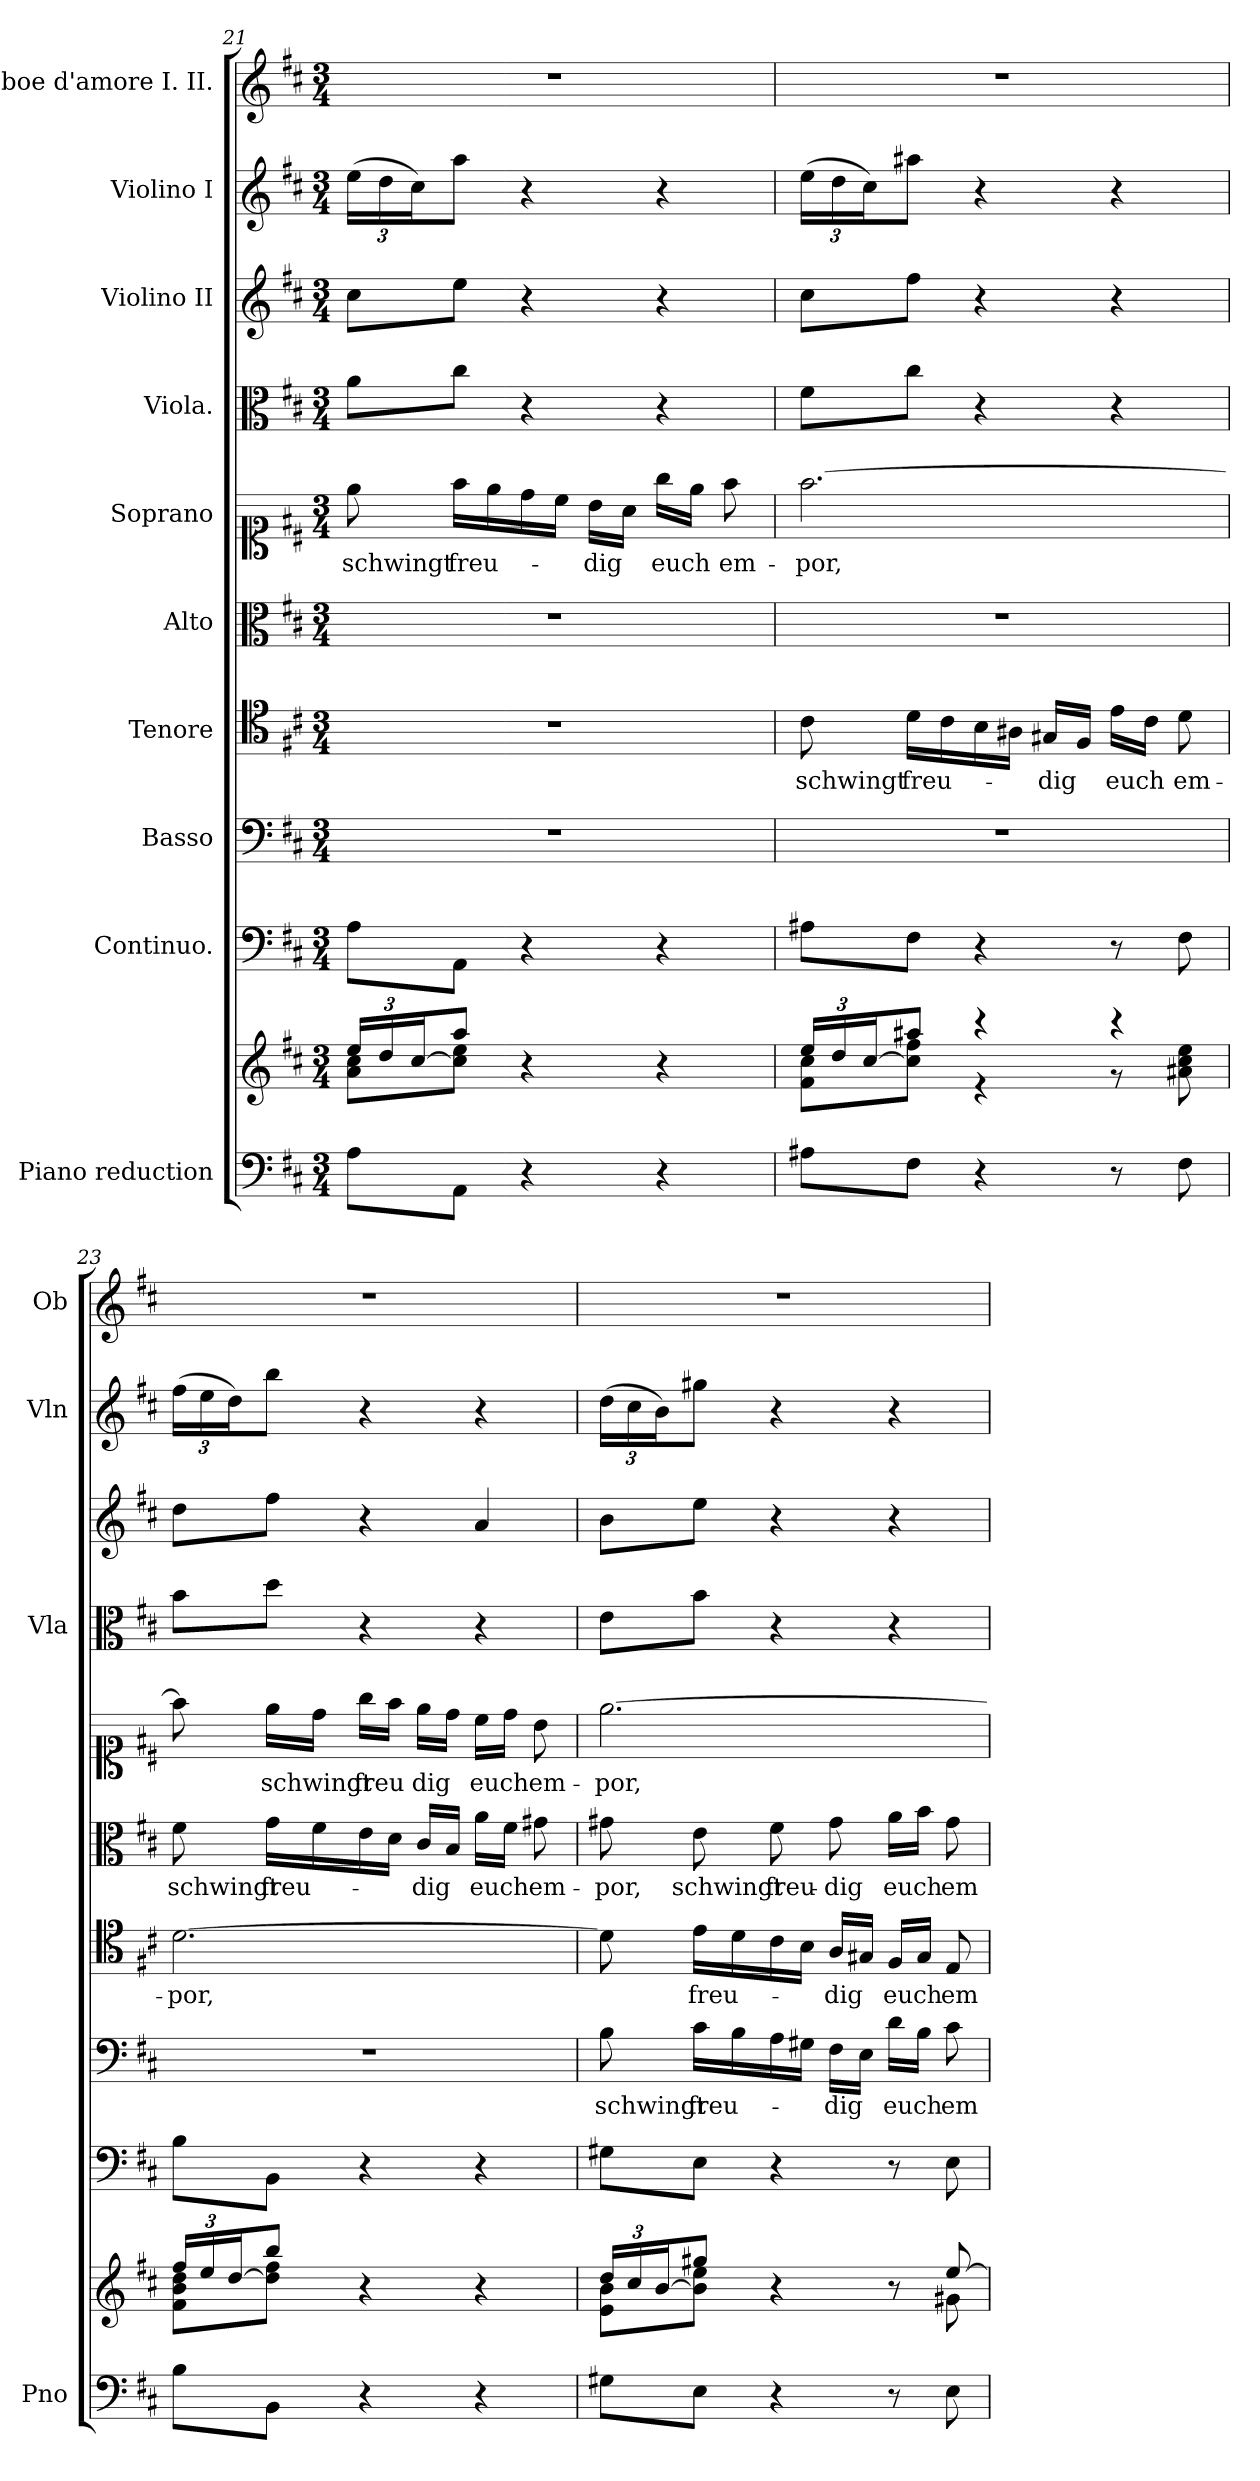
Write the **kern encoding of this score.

**kern	**kern	**kern	**kern	**text	**kern	**text	**kern	**text	**kern	**text	**kern	**kern	**kern	**kern
*part10	*part10	*part9	*part8	*part8	*part7	*part7	*part6	*part6	*part5	*part5	*part4	*part3	*part2	*part1
*staff11	*staff10	*staff9	*staff8	*staff8	*staff7	*staff7	*staff6	*staff6	*staff5	*staff5	*staff4	*staff3	*staff2	*staff1
*I"Piano reduction	*	*I"Continuo.	*I"Basso	*	*I"Tenore	*	*I"Alto	*	*I"Soprano	*	*I"Viola.	*I"Violino II	*I"Violino I	*I"Oboe d'amore I. II.
*I'Pno	*	*	*	*	*	*	*	*	*	*	*I'Vla	*	*I'Vln	*I'Ob
*clefF4	*clefG2	*clefF4	*clefF4	*	*clefC4	*	*clefC3	*	*clefC1	*	*clefC3	*clefG2	*clefG2	*clefG2
*k[f#c#]	*k[f#c#]	*k[f#c#]	*k[f#c#]	*	*k[f#c#]	*	*k[f#c#]	*	*k[f#c#]	*	*k[f#c#]	*k[f#c#]	*k[f#c#]	*k[f#c#]
*M3/4	*M3/4	*M3/4	*M3/4	*	*M3/4	*	*M3/4	*	*M3/4	*	*M3/4	*M3/4	*M3/4	*M3/4
*	*Xbrackettup	*	*	*	*	*	*	*	*	*	*	*	*	*
=21	=21	=21	=21	=21	=21	=21	=21	=21	=21	=21	=21	=21	=21	=21
*	*^	*	*	*	*	*	*	*	*	*	*	*	*	*
!	!	!	!	!	!	!	!	!	!	!	!LO:LY:b	!	!	!	!
*	*	*	*	*	*	*	*	*	*	*	*	*	*	*Xbrackettup	*
8A\L	24ee/LL	8a\ 8cc#\L	8A\L	2.r	.	2.r	.	2.r	.	8ee\	schwingt	8a\L	8cc#\L	(24ee\LL	2.r
.	24dd/	.	.	.	.	.	.	.	.	.	.	.	.	24dd\	.
.	[<24cc#/J	.	.	.	.	.	.	.	.	.	.	.	.	24cc#\J)	.
!	!	!	!	!	!	!	!	!	!	!	!LO:LY:b	!	!	!	!
8AA\J	8aa/J	8cc#\] 8ee\J	8AA\J	.	.	.	.	.	.	16ff#\LL	freu-	8cc#\J	8ee\J	8aa\J	.
.	.	.	.	.	.	.	.	.	.	16ee\	.	.	.	.	.
4r	4r	4ryy	4r	.	.	.	.	.	.	16dd\	.	4r	4r	4r	.
.	.	.	.	.	.	.	.	.	.	16cc#\JJ	.	.	.	.	.
!	!	!	!	!	!	!	!	!	!	!	!LO:LY:b	!	!	!	!
.	.	.	.	.	.	.	.	.	.	16b\LL	dig	.	.	.	.
.	.	.	.	.	.	.	.	.	.	16a\JJ	.	.	.	.	.
!	!	!	!	!	!	!	!	!	!	!	!LO:LY:b	!	!	!	!
4r	4r	4ryy	4r	.	.	.	.	.	.	16gg\LL	euch	4r	4r	4r	.
.	.	.	.	.	.	.	.	.	.	16ee\JJ	.	.	.	.	.
!	!	!	!	!	!	!	!	!	!	!	!LO:LY:b	!	!	!	!
.	.	.	.	.	.	.	.	.	.	8ff#\	em-	.	.	.	.
!!LO:PB:g=z
=22	=22	=22	=22	=22	=22	=22	=22	=22	=22	=22	=22	=22	=22	=22	=22
!	!	!	!	!	!	!	!LO:LY:b	!	!	!	!LO:LY:b	!	!	!	!
8A#X\L	24ee/LL	8f#\ 8cc#\L	8A#X\L	2.r	.	8c#\	schwingt	2.r	.	[2.ff#\	-por,	8f#\L	8cc#\L	(24ee\LL	2.r
.	24dd/	.	.	.	.	.	.	.	.	.	.	.	.	24dd\	.
.	[<24cc#/J	.	.	.	.	.	.	.	.	.	.	.	.	24cc#\J)	.
!	!	!	!	!	!	!	!LO:LY:b	!	!	!	!	!	!	!	!
8F#\J	8aa#X/J	8cc#\] 8ff#\J	8F#\J	.	.	16d\LL	freu-	.	.	.	.	8cc#\J	8ff#\J	8aa#X\J	.
.	.	.	.	.	.	16c#\	.	.	.	.	.	.	.	.	.
4r	4r	4r	4r	.	.	16B\	.	.	.	.	.	4r	4r	4r	.
.	.	.	.	.	.	16A#X\JJ	.	.	.	.	.	.	.	.	.
!	!	!	!	!	!	!	!LO:LY:b	!	!	!	!	!	!	!	!
.	.	.	.	.	.	16G#X/LL	dig	.	.	.	.	.	.	.	.
.	.	.	.	.	.	16F#/JJ	.	.	.	.	.	.	.	.	.
!	!	!	!	!	!	!	!LO:LY:b	!	!	!	!	!	!	!	!
8r	4r	8r	8r	.	.	16e\LL	euch	.	.	.	.	4r	4r	4r	.
.	.	.	.	.	.	16c#\JJ	.	.	.	.	.	.	.	.	.
!	!	!	!	!	!	!	!LO:LY:b	!	!	!	!	!	!	!	!
8F#\	.	8a#X\ 8cc#\ 8ee\	8F#\	.	.	8d\	em-	.	.	.	.	.	.	.	.
=23	=23	=23	=23	=23	=23	=23	=23	=23	=23	=23	=23	=23	=23	=23	=23
!	!	!	!	!	!	!	!LO:LY:b	!	!LO:LY:b	!	!	!	!	!	!
8B\L	24ff#/LL	8f#\ 8b\ 8dd\L	8B\L	2.r	.	[2.d\	-por,	8f#\	-schwingt	8ff#\]	.	8b\L	8dd\L	(24ff#\LL	2.r
.	24ee/	.	.	.	.	.	.	.	.	.	.	.	.	24ee\	.
.	[<24dd/J	.	.	.	.	.	.	.	.	.	.	.	.	24dd\J)	.
!	!	!	!	!	!	!	!	!	!LO:LY:b	!	!LO:LY:b	!	!	!	!
8BB\J	8bb/J	8dd\] 8ff#\J	8BB\J	.	.	.	.	16g\LL	freu-	16ee\LL	schwingt	8dd\J	8ff#\J	8bb\J	.
.	.	.	.	.	.	.	.	16f#\	.	16dd\JJ	.	.	.	.	.
!	!	!	!	!	!	!	!	!	!	!	!LO:LY:b	!	!	!	!
4r	4r	4ryy	4r	.	.	.	.	16e\	.	16gg\LL	freu	4r	4r	4r	.
.	.	.	.	.	.	.	.	16d\JJ	.	16ff#\JJ	.	.	.	.	.
!	!	!	!	!	!	!	!	!	!LO:LY:b	!	!LO:LY:b	!	!	!	!
.	.	.	.	.	.	.	.	16c#/LL	dig	16ee\LL	dig	.	.	.	.
.	.	.	.	.	.	.	.	16B/JJ	.	16dd\JJ	.	.	.	.	.
!	!	!	!	!	!	!	!	!	!LO:LY:b	!	!LO:LY:b	!	!	!	!
4r	4r	4ryy	4r	.	.	.	.	16a\LL	euch	16cc#\LL	euch	4r	4a/	4r	.
.	.	.	.	.	.	.	.	16f#\JJ	.	16dd\JJ	.	.	.	.	.
!	!	!	!	!	!	!	!	!	!LO:LY:b	!	!LO:LY:b	!	!	!	!
.	.	.	.	.	.	.	.	8g#X\	em-	8b\	em-	.	.	.	.
=24	=24	=24	=24	=24	=24	=24	=24	=24	=24	=24	=24	=24	=24	=24	=24
!	!	!	!	!	!LO:LY:b	!	!	!	!LO:LY:b	!	!LO:LY:b	!	!	!	!
8G#X\L	24dd/LL	8e\ 8b\L	8G#X\L	8B\	-schwingt	8d\]	.	8g#X\	por,	[2.ee\	por,	8e\L	8b\L	(24dd\LL	2.r
.	24cc#/	.	.	.	.	.	.	.	.	.	.	.	.	24cc#\	.
.	[<24b/J	.	.	.	.	.	.	.	.	.	.	.	.	24b\J)	.
!	!	!	!	!	!LO:LY:b	!	!LO:LY:b	!	!LO:LY:b	!	!	!	!	!	!
8E\J	8gg#X/J	8b\] 8ee\J	8E\J	16c#\LL	freu-	16e\LL	freu-	8e\	schwingt	.	.	8b\J	8ee\J	8gg#X\J	.
.	.	.	.	16B\	.	16d\	.	.	.	.	.	.	.	.	.
!	!	!	!	!	!	!	!	!	!LO:LY:b	!	!	!	!	!	!
4r	4r	4ryy	4r	16A\	.	16c#\	.	8f#\	freu-	.	.	4r	4r	4r	.
.	.	.	.	16G#X\JJ	.	16B\JJ	.	.	.	.	.	.	.	.	.
!	!	!	!	!	!LO:LY:b	!	!LO:LY:b	!	!LO:LY:b	!	!	!	!	!	!
.	.	.	.	16F#\LL	dig	16A/LL	dig	8g#\	-dig	.	.	.	.	.	.
.	.	.	.	16E\JJ	.	16G#X/JJ	.	.	.	.	.	.	.	.	.
!	!	!	!	!	!LO:LY:b	!	!LO:LY:b	!	!LO:LY:b	!	!	!	!	!	!
8r	8r	8ryy	8r	16d\LL	euch	16F#/LL	euch	16a\LL	euch	.	.	4r	4r	4r	.
.	.	.	.	16B\JJ	.	16G#/JJ	.	16b\JJ	.	.	.	.	.	.	.
!	!	!	!	!	!LO:LY:b	!	!LO:LY:b	!	!LO:LY:b	!	!	!	!	!	!
8E\	[8ee/	8g#X\	8E\	8c#\	em-	8E/	em-	8g#\	em-	.	.	.	.	.	.
*	*v	*v	*	*	*	*	*	*	*	*	*	*	*	*	*
=	=	=	=	=	=	=	=	=	=	=	=	=	=	=
*-	*-	*-	*-	*-	*-	*-	*-	*-	*-	*-	*-	*-	*-	*-
